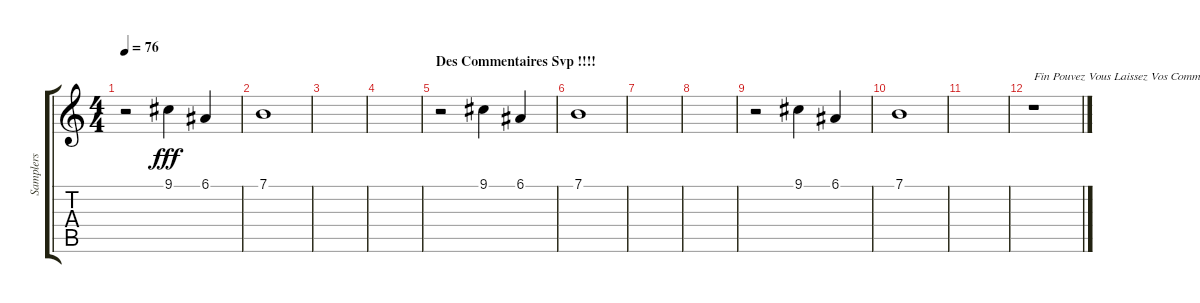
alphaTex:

\track ("Samplers" "Samplers") {instrument vibraphone}
\staff {score tabs}
\tuning (E4 B3 G3 D3 A2 E2) {hide}
\ts (4 4)
\tempo 76
\clef g2
\ks c
r.2{dy f} 9.1.4{dy fff} 6.1.4 |
7.1.1 |
|
|
\section ("" "Des Commentaires Svp !!!!")
r.2 9.1.4 6.1.4 |
7.1.1 |
|
|
r.2 9.1.4 6.1.4 |
7.1.1 |
|
r.1{txt "Fin Pouvez Vous Laissez Vos Commentaires??"}
